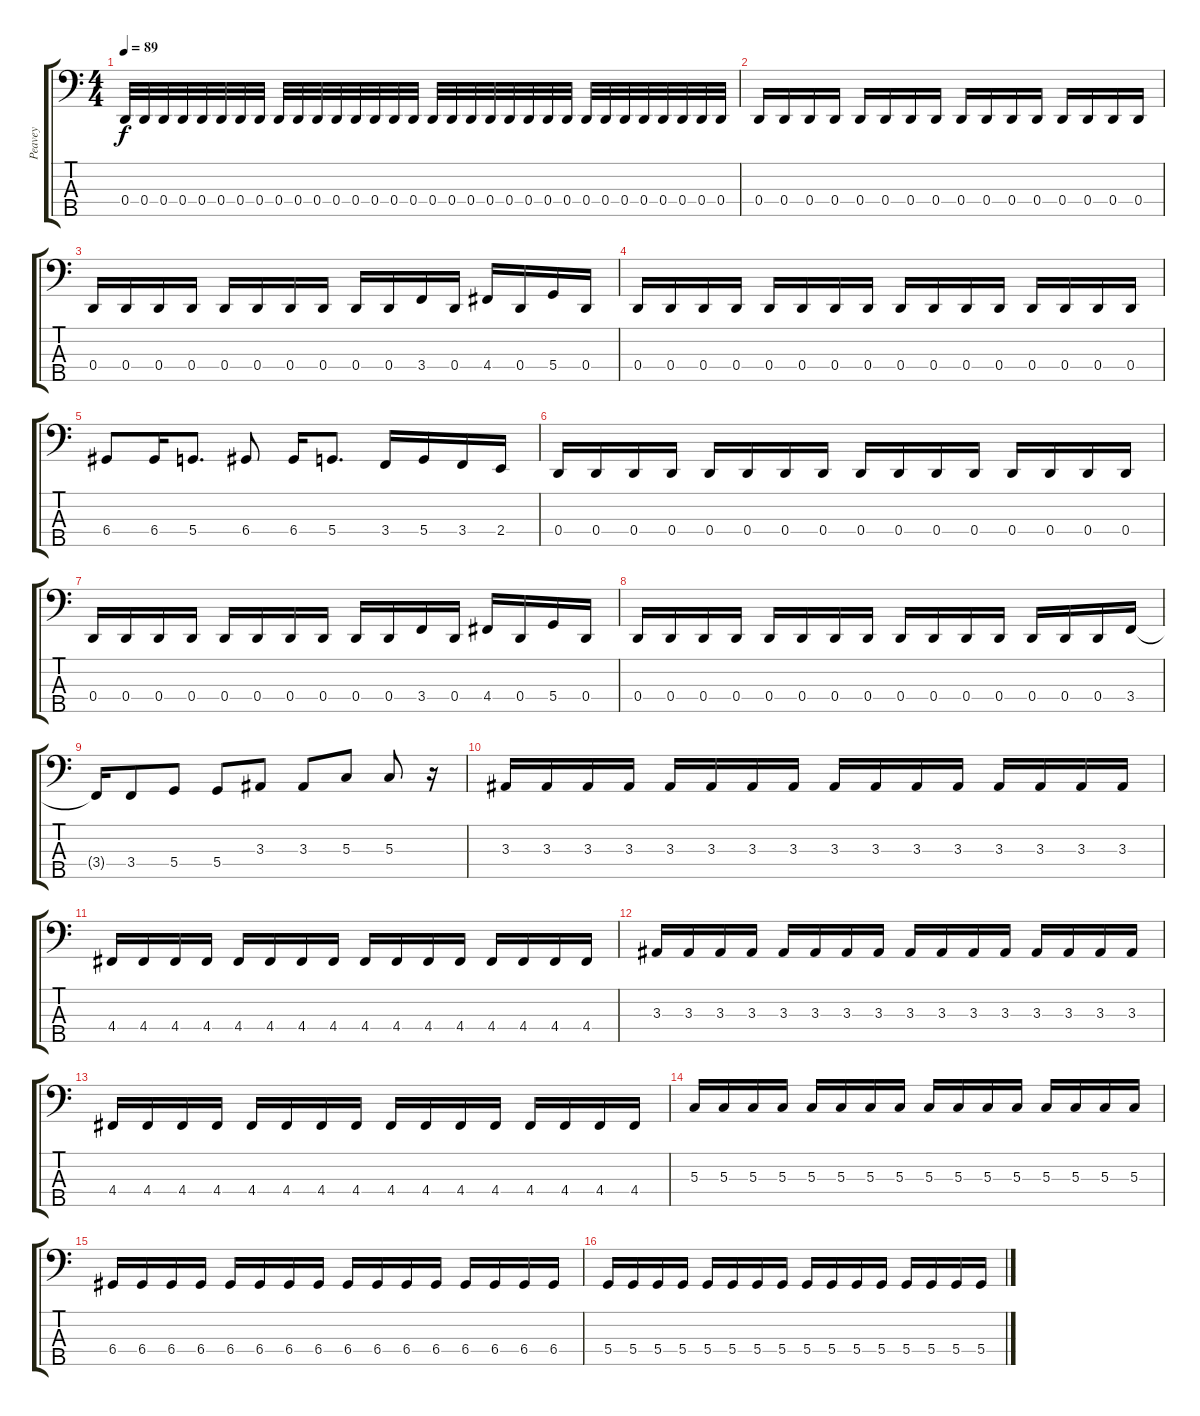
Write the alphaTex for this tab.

\track ("Peavey" "Peavey") {instrument electricbasspick}
\staff {score tabs}
\tuning (F2 C2 G1 D1 A0) {hide}
\ts (4 4)
\tempo 89
\clef f4
\ks c
0.4.32{dy f} 0.4.32 0.4.32 0.4.32 0.4.32 0.4.32 0.4.32 0.4.32 0.4.32 0.4.32 0.4.32 0.4.32 0.4.32 0.4.32 0.4.32 0.4.32 0.4.32 0.4.32 0.4.32 0.4.32 0.4.32 0.4.32 0.4.32 0.4.32 0.4.32 0.4.32 0.4.32 0.4.32 0.4.32 0.4.32 0.4.32 0.4.32 |
0.4.16 0.4.16 0.4.16 0.4.16 0.4.16 0.4.16 0.4.16 0.4.16 0.4.16 0.4.16 0.4.16 0.4.16 0.4.16 0.4.16 0.4.16 0.4.16 |
0.4.16 0.4.16 0.4.16 0.4.16 0.4.16 0.4.16 0.4.16 0.4.16 0.4.16 0.4.16 3.4.16 0.4.16 4.4.16 0.4.16 5.4.16 0.4.16 |
0.4.16 0.4.16 0.4.16 0.4.16 0.4.16 0.4.16 0.4.16 0.4.16 0.4.16 0.4.16 0.4.16 0.4.16 0.4.16 0.4.16 0.4.16 0.4.16 |
6.4.8 6.4.16 5.4.8{d} 6.4.8 6.4.16 5.4.8{d} 3.4.16 5.4.16 3.4.16 2.4.16 |
0.4.16 0.4.16 0.4.16 0.4.16 0.4.16 0.4.16 0.4.16 0.4.16 0.4.16 0.4.16 0.4.16 0.4.16 0.4.16 0.4.16 0.4.16 0.4.16 |
0.4.16 0.4.16 0.4.16 0.4.16 0.4.16 0.4.16 0.4.16 0.4.16 0.4.16 0.4.16 3.4.16 0.4.16 4.4.16 0.4.16 5.4.16 0.4.16 |
0.4.16 0.4.16 0.4.16 0.4.16 0.4.16 0.4.16 0.4.16 0.4.16 0.4.16 0.4.16 0.4.16 0.4.16 0.4.16 0.4.16 0.4.16 3.4.16 |
3.4{t}.16 3.4.8 5.4.8 5.4.8 3.3.8 3.3.8 5.3.8 5.3.8 r.16 |
3.3.16 3.3.16 3.3.16 3.3.16 3.3.16 3.3.16 3.3.16 3.3.16 3.3.16 3.3.16 3.3.16 3.3.16 3.3.16 3.3.16 3.3.16 3.3.16 |
4.4.16 4.4.16 4.4.16 4.4.16 4.4.16 4.4.16 4.4.16 4.4.16 4.4.16 4.4.16 4.4.16 4.4.16 4.4.16 4.4.16 4.4.16 4.4.16 |
3.3.16 3.3.16 3.3.16 3.3.16 3.3.16 3.3.16 3.3.16 3.3.16 3.3.16 3.3.16 3.3.16 3.3.16 3.3.16 3.3.16 3.3.16 3.3.16 |
4.4.16 4.4.16 4.4.16 4.4.16 4.4.16 4.4.16 4.4.16 4.4.16 4.4.16 4.4.16 4.4.16 4.4.16 4.4.16 4.4.16 4.4.16 4.4.16 |
5.3.16 5.3.16 5.3.16 5.3.16 5.3.16 5.3.16 5.3.16 5.3.16 5.3.16 5.3.16 5.3.16 5.3.16 5.3.16 5.3.16 5.3.16 5.3.16 |
6.4.16 6.4.16 6.4.16 6.4.16 6.4.16 6.4.16 6.4.16 6.4.16 6.4.16 6.4.16 6.4.16 6.4.16 6.4.16 6.4.16 6.4.16 6.4.16 |
5.4.16 5.4.16 5.4.16 5.4.16 5.4.16 5.4.16 5.4.16 5.4.16 5.4.16 5.4.16 5.4.16 5.4.16 5.4.16 5.4.16 5.4.16 5.4.16
